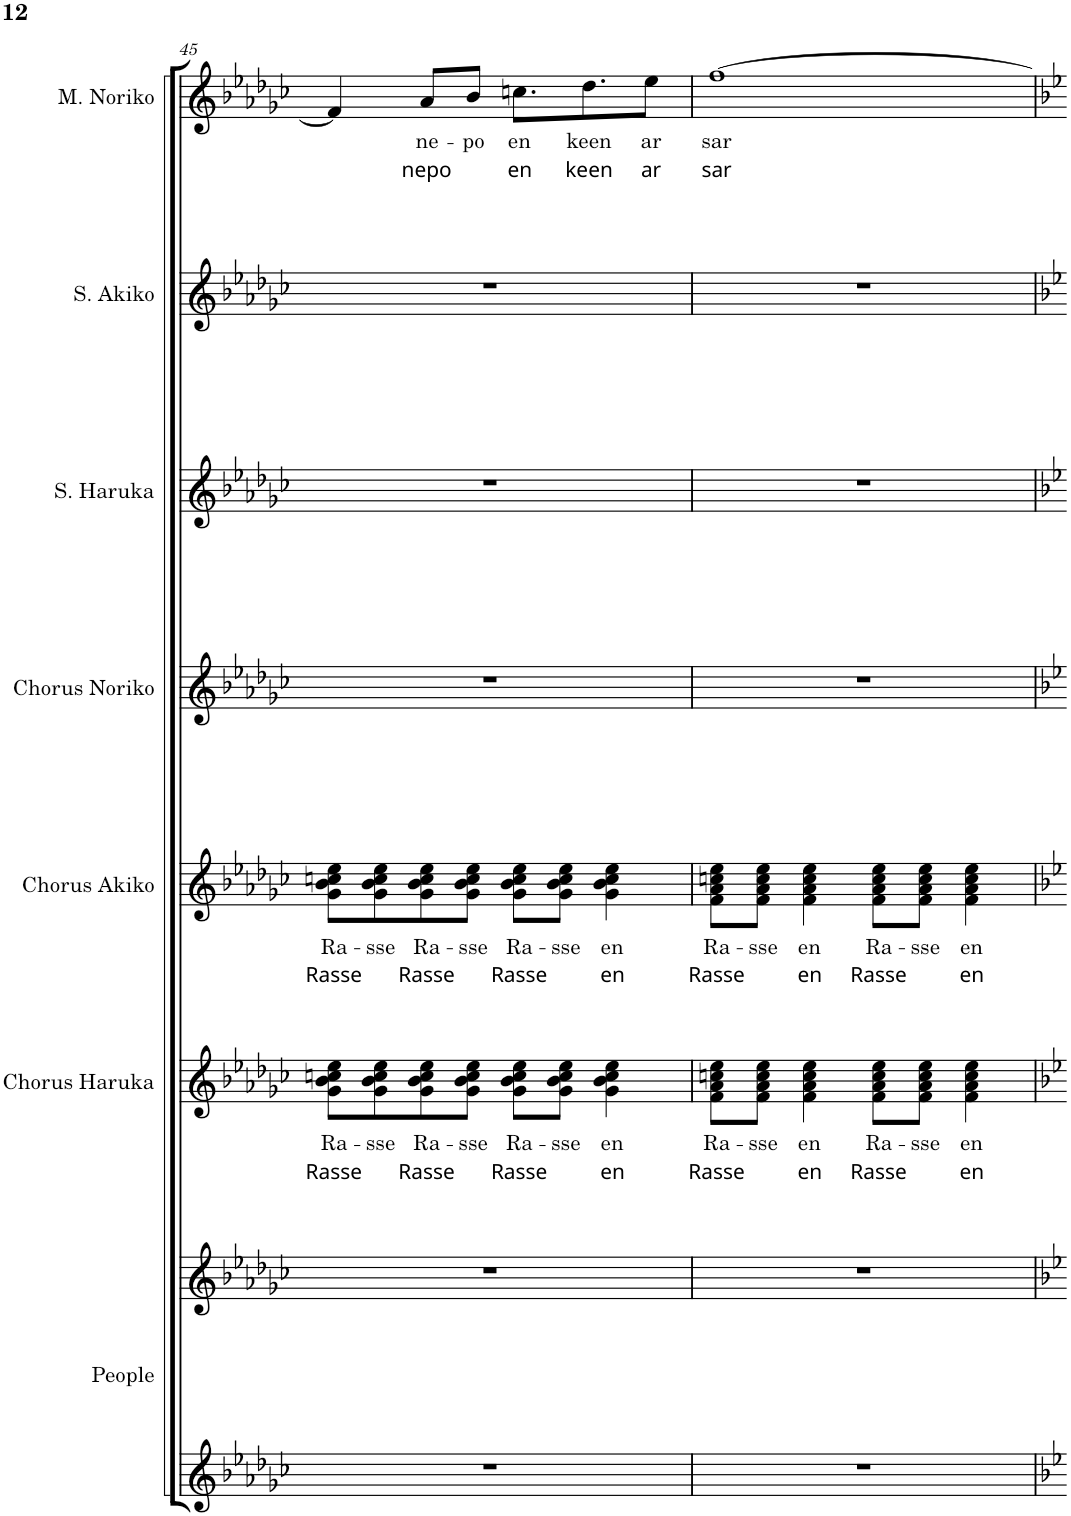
**kern	**kern	**kern	**text	**text	**kern	**text	**text	**kern	**kern	**kern	**kern	**text	**text
*part7	*part7	*part6	*part6	*part6	*part5	*part5	*part5	*part4	*part3	*part2	*part1	*part1	*part1
*staff8	*staff7	*staff6	*staff6	*staff6	*staff5	*staff5	*staff5	*staff4	*staff3	*staff2	*staff1	*staff1	*staff1
*I"人们	*	*I"霜月はるか和声	*	*	*I"志方あきこ和声	*	*	*I"みとせのりこ和声	*I"霜月はるか	*I"志方あきこ	*I"みとせのりこ	*	*
!!LO:PB:g=z
*clefG2	*clefG2	*clefG2	*	*	*clefG2	*	*	*clefG2	*clefG2	*clefG2	*clefG2	*	*
*k[b-e-a-d-g-c-]	*k[b-e-a-d-g-c-]	*k[b-e-a-d-g-c-]	*	*	*k[b-e-a-d-g-c-]	*	*	*k[b-e-a-d-g-c-]	*k[b-e-a-d-g-c-]	*k[b-e-a-d-g-c-]	*k[b-e-a-d-g-c-]	*	*
*M4/4	*M4/4	*M4/4	*	*	*M4/4	*	*	*M4/4	*M4/4	*M4/4	*M4/4	*	*
=45	=45	=45	=45	=45	=45	=45	=45	=45	=45	=45	=45	=45	=45
!	!	!	!LO:LY:b	!LO:LY:b	!	!LO:LY:b	!LO:LY:b	!	!	!	!	!	!
1r	1r	8g-\ 8b-\ 8ccn\ 8ee-\L	Ra-	Rasse	8g-\ 8b-\ 8ccn\ 8ee-\L	Ra-	Rasse	1r	1r	1r	4f/]	.	.
!	!	!	!LO:LY:b	!	!	!LO:LY:b	!	!	!	!	!	!	!
.	.	8g-\ 8b-\ 8cc\ 8ee-\	-sse	.	8g-\ 8b-\ 8cc\ 8ee-\	-sse	.	.	.	.	.	.	.
!	!	!	!LO:LY:b	!LO:LY:b	!	!LO:LY:b	!LO:LY:b	!	!	!	!	!LO:LY:b	!LO:LY:b
.	.	8g-\ 8b-\ 8cc\ 8ee-\	Ra-	Rasse	8g-\ 8b-\ 8cc\ 8ee-\	Ra-	Rasse	.	.	.	8a-/L	ne-	nepo
!	!	!	!LO:LY:b	!	!	!LO:LY:b	!	!	!	!	!	!LO:LY:b	!
.	.	8g-\ 8b-\ 8cc\ 8ee-\J	-sse	.	8g-\ 8b-\ 8cc\ 8ee-\J	-sse	.	.	.	.	8b-/J	-po	.
!	!	!	!LO:LY:b	!LO:LY:b	!	!LO:LY:b	!LO:LY:b	!	!	!	!	!LO:LY:b	!LO:LY:b
.	.	8g-\ 8b-\ 8cc\ 8ee-\L	Ra-	Rasse	8g-\ 8b-\ 8cc\ 8ee-\L	Ra-	Rasse	.	.	.	8.ccn\L	en	en
!	!	!	!LO:LY:b	!	!	!LO:LY:b	!	!	!	!	!	!	!
.	.	8g-\ 8b-\ 8cc\ 8ee-\J	-sse	.	8g-\ 8b-\ 8cc\ 8ee-\J	-sse	.	.	.	.	.	.	.
!	!	!	!	!	!	!	!	!	!	!	!	!LO:LY:b	!LO:LY:b
.	.	.	.	.	.	.	.	.	.	.	8.dd-\	keen	keen
!	!	!	!LO:LY:b	!LO:LY:b	!	!LO:LY:b	!LO:LY:b	!	!	!	!	!	!
.	.	4g-\ 4b-\ 4cc\ 4ee-\	en	en	4g-\ 4b-\ 4cc\ 4ee-\	en	en	.	.	.	.	.	.
!	!	!	!	!	!	!	!	!	!	!	!	!LO:LY:b	!LO:LY:b
.	.	.	.	.	.	.	.	.	.	.	8ee-\J	ar	ar
=46	=46	=46	=46	=46	=46	=46	=46	=46	=46	=46	=46	=46	=46
!	!	!	!LO:LY:b	!LO:LY:b	!	!LO:LY:b	!LO:LY:b	!	!	!	!	!LO:LY:b	!LO:LY:b
1r	1r	8f\ 8a-\ 8ccn\ 8ee-\L	Ra-	Rasse	8f\ 8a-\ 8ccn\ 8ee-\L	Ra-	Rasse	1r	1r	1r	[1ff	sar	sar
!	!	!	!LO:LY:b	!	!	!LO:LY:b	!	!	!	!	!	!	!
.	.	8f\ 8a-\ 8cc\ 8ee-\J	-sse	.	8f\ 8a-\ 8cc\ 8ee-\J	-sse	.	.	.	.	.	.	.
!	!	!	!LO:LY:b	!LO:LY:b	!	!LO:LY:b	!LO:LY:b	!	!	!	!	!	!
.	.	4f\ 4a-\ 4cc\ 4ee-\	en	en	4f\ 4a-\ 4cc\ 4ee-\	en	en	.	.	.	.	.	.
!	!	!	!LO:LY:b	!LO:LY:b	!	!LO:LY:b	!LO:LY:b	!	!	!	!	!	!
.	.	8f\ 8a-\ 8cc\ 8ee-\L	Ra-	Rasse	8f\ 8a-\ 8cc\ 8ee-\L	Ra-	Rasse	.	.	.	.	.	.
!	!	!	!LO:LY:b	!	!	!LO:LY:b	!	!	!	!	!	!	!
.	.	8f\ 8a-\ 8cc\ 8ee-\J	-sse	.	8f\ 8a-\ 8cc\ 8ee-\J	-sse	.	.	.	.	.	.	.
!	!	!	!LO:LY:b	!LO:LY:b	!	!LO:LY:b	!LO:LY:b	!	!	!	!	!	!
.	.	4f\ 4a-\ 4cc\ 4ee-\	en	en	4f\ 4a-\ 4cc\ 4ee-\	en	en	.	.	.	.	.	.
=	=	=	=	=	=	=	=	=	=	=	=	=	=
*-	*-	*-	*-	*-	*-	*-	*-	*-	*-	*-	*-	*-	*-
